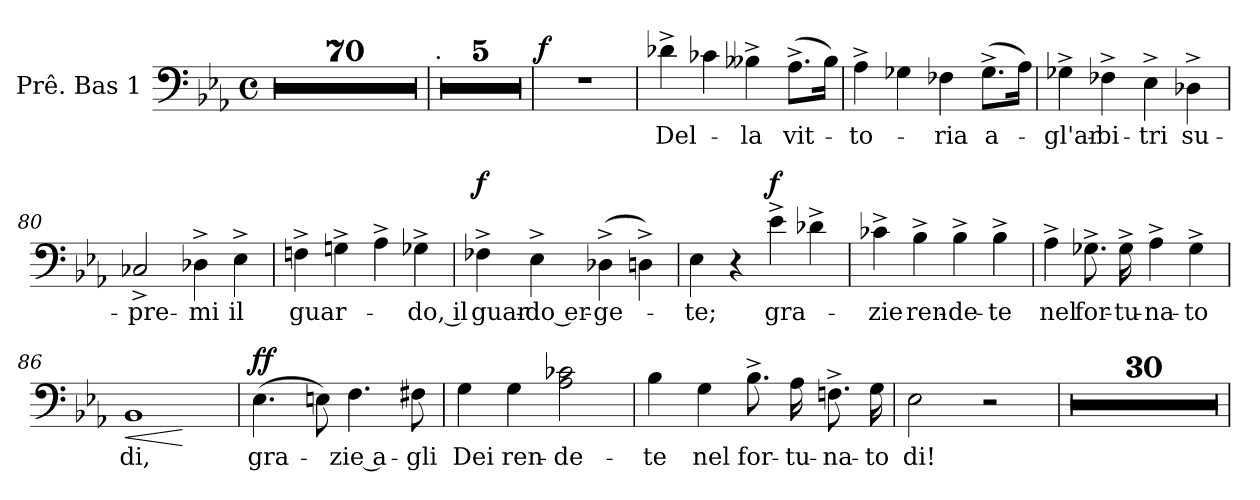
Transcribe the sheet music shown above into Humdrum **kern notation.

**kern	**text	**dynam
*part1	*part1	*part1
*staff1	*staff1	*staff1
*I"Prê. Bas 1	*	*
*I'Prê. B1	*	*
*clefF4	*	*
*k[b-e-a-]	*	*
*M4/4	*	*
*met(c)	*	*
=1	=1	=1
1r	.	.
=2	=2	=2
1r	.	.
!!LO:LB:g=z
=3	=3	=3
1r	.	.
=4	=4	=4
1r	.	.
=5	=5	=5
1r	.	.
=6	=6	=6
1r	.	.
!!LO:LB:g=z
=7	=7	=7
1r	.	.
=8	=8	=8
1r	.	.
=9	=9	=9
1r	.	.
!!LO:LB:g=z
=10	=10	=10
1r	.	.
=11	=11	=11
1r	.	.
=12	=12	=12
1r	.	.
!!LO:LB:g=z
=13	=13	=13
1r	.	.
=14	=14	=14
1r	.	.
=15	=15	=15
1r	.	.
=16	=16	=16
1r	.	.
!!LO:PB:g=z
=17	=17	=17
1r	.	.
=18	=18	=18
1r	.	.
=19	=19	=19
1r	.	.
=20	=20	=20
1r	.	.
!!LO:LB:g=z
=21	=21	=21
1r	.	.
=22	=22	=22
1r	.	.
=23	=23	=23
1r	.	.
=24	=24	=24
1r	.	.
!!LO:LB:g=z
=25	=25	=25
1r	.	.
=26	=26	=26
1r	.	.
=27	=27	=27
1r	.	.
=28	=28	=28
1r	.	.
!!LO:PB:g=z
=29	=29	=29
1r	.	.
=30	=30	=30
1r	.	.
=31	=31	=31
1r	.	.
=32	=32	=32
1r	.	.
!!LO:LB:g=z
=33	=33	=33
1r	.	.
=34	=34	=34
1r	.	.
=35	=35	=35
1r	.	.
=36	=36	=36
1r	.	.
!!LO:PB:g=z
=37	=37	=37
1r	.	.
=38	=38	=38
1r	.	.
=39	=39	=39
1r	.	.
!!LO:LB:g=z
=40	=40	=40
1r	.	.
=41	=41	=41
1r	.	.
=42	=42	=42
1r	.	.
!!LO:PB:g=z
=43	=43	=43
1r	.	.
=44	=44	=44
1r	.	.
=45	=45	=45
1r	.	.
!!LO:LB:g=z
=46	=46	=46
1r	.	.
=47	=47	=47
1r	.	.
=48	=48	=48
1r	.	.
!!LO:PB:g=z
=49	=49	=49
1r	.	.
=50	=50	=50
1r	.	.
=51	=51	=51
1r	.	.
!!LO:LB:g=z
=52	=52	=52
1r	.	.
=53	=53	=53
1r	.	.
=54	=54	=54
1r	.	.
!!LO:PB:g=z
=55	=55	=55
1r	.	.
=56	=56	=56
1r	.	.
=57	=57	=57
1r	.	.
=58	=58	=58
1r	.	.
!!LO:LB:g=z
=59	=59	=59
1r	.	.
=60	=60	=60
1r	.	.
=61	=61	=61
1r	.	.
!!LO:PB:g=z
=62	=62	=62
1r	.	.
=63	=63	=63
1r	.	.
=64	=64	=64
1r	.	.
!!LO:LB:g=z
=65	=65	=65
1r	.	.
=66	=66	=66
1r	.	.
=67	=67	=67
1r	.	.
!!LO:LB:g=z
=68	=68	=68
1r	.	.
=69	=69	=69
1r	.	.
=70	=70	=70
1r	.	.
!!LO:PB:g=z
=71	=71	=71
!LO:TX:a:t=.	!	!
1r	.	.
=72	=72	=72
1r	.	.
=73	=73	=73
1r	.	.
=74	=74	=74
1r	.	.
!!LO:LB:g=z
=75	=75	=75
1r	.	.
=76	=76	=76
!	!	!LO:DY:a
1r	.	f
=77	=77	=77
!	!LO:LY:b:color=#0055FF	!
4d-X^\	Del-	.
4c-X\	.	.
!	!LO:LY:b:color=#0055FF	!
4B--X^\	-la	.
!	!LO:LY:b:color=#0055FF	!
(>8.A-^\L	vit-	.
16B--\Jk)	.	.
=78	=78	=78
!	!LO:LY:b:color=#0055FF	!
4A-^\	-to-	.
4G-X\	.	.
!	!LO:LY:b:color=#0055FF	!
4F-X\	-ria	.
!	!LO:LY:b:color=#0055FF	!
(>8.G-^\L	a-	.
16A-\Jk)	.	.
!!LO:PB:g=z
=79	=79	=79
!	!LO:LY:b:color=#0055FF	!
4G-X^\	-gl'ar-	.
!	!LO:LY:b:color=#0055FF	!
4F-X^\	-bi-	.
!	!LO:LY:b:color=#0055FF	!
4E-^\	-tri	.
!	!LO:LY:b:color=#0055FF	!
4D-X^\	su-	.
=80	=80	=80
!	!LO:LY:b:color=#0055FF	!
2C-X^/	-pre-	.
!	!LO:LY:b:color=#0055FF	!
4D-X^\	-mi	.
!	!LO:LY:b:color=#0055FF	!
4E-^\	il	.
=81	=81	=81
!	!LO:LY:b:color=#0055FF	!
4Fn^\	guar-	.
4Gn^\	.	.
4A-^\	.	.
!	!LO:LY:b:color=#0055FF	!
4G-X^\	do, il	.
=82	=82	=82
!	!LO:LY:b:color=#0055FF	!LO:DY:a
4F-X^\	guar-	f
!	!LO:LY:b:color=#0055FF	!
4E-^\	do er-	.
!	!LO:LY:b:color=#0055FF	!
(>4D-X^\	-ge-	.
4Dn^\)	.	.
!!LO:LB:g=z
=83	=83	=83
!	!LO:LY:b:color=#0055FF	!
4E-\	-te;	.
4r	.	.
!	!LO:LY:b:color=#0055FF	!LO:DY:a
4e-^\	gra-	f
4d-X^\	.	.
=84	=84	=84
!	!LO:LY:b:color=#0055FF	!
4c-X^\	-zie	.
!	!LO:LY:b:color=#0055FF	!
4B-^\	ren-	.
!	!LO:LY:b:color=#0055FF	!
4B-^\	-de-	.
!	!LO:LY:b:color=#0055FF	!
4B-^\	-te	.
=85	=85	=85
!	!LO:LY:b:color=#0055FF	!
4A-^\	nel	.
!	!LO:LY:b:color=#0055FF	!
8.G-X^\	for-	.
!	!LO:LY:b:color=#0055FF	!
16G-^\	-tu-	.
!	!LO:LY:b:color=#0055FF	!
4A-^\	-na-	.
!	!LO:LY:b:color=#0055FF	!
4G-^\	-to	.
=86	=86	=86
!	!LO:LY:b:color=#0055FF	!LO:HP:b
1BB-	di,	<
.	.	[
!!LO:PB:g=z
=87	=87	=87
!	!LO:LY:b:color=#0055FF	!LO:DY:a
(>4.E-\	gra-	ff
8En\)	.	.
!	!LO:LY:b:color=#0055FF	!
4.F\	zie a-	.
!	!LO:LY:b:color=#0055FF	!
8F#X\	-gli	.
=88	=88	=88
!	!LO:LY:b:color=#0055FF	!
4G\	Dei	.
!	!LO:LY:b:color=#0055FF	!
4G\	ren-	.
!	!LO:LY:b:color=#0055FF	!
2A-\ 2c-X\	-de-	.
=89	=89	=89
!	!LO:LY:b:color=#0055FF	!
4B-\	-te	.
!	!LO:LY:b:color=#0055FF	!
4G\	nel	.
!	!LO:LY:b:color=#0055FF	!
8.B-^\	for-	.
!	!LO:LY:b:color=#0055FF	!
16A-\	-tu-	.
!	!LO:LY:b:color=#0055FF	!
8.Fn^\	-na-	.
!	!LO:LY:b:color=#0055FF	!
16G\	-to	.
=90	=90	=90
!	!LO:LY:b:color=#0055FF	!
2E-\	di!	.
2r	.	.
!!LO:LB:g=z
=91	=91	=91
1r	.	.
=92	=92	=92
1r	.	.
=93	=93	=93
1r	.	.
=94	=94	=94
1r	.	.
!!LO:PB:g=z
=95	=95	=95
1r	.	.
=96	=96	=96
1r	.	.
=97	=97	=97
1r	.	.
=98	=98	=98
1r	.	.
!!LO:LB:g=z
=99	=99	=99
1r	.	.
=100	=100	=100
1r	.	.
=101	=101	=101
1r	.	.
=102	=102	=102
1r	.	.
!!LO:LB:g=z
=103	=103	=103
1r	.	.
=104	=104	=104
1r	.	.
=105	=105	=105
1r	.	.
=106	=106	=106
1r	.	.
!!LO:LB:g=z
=107	=107	=107
1r	.	.
=108	=108	=108
1r	.	.
=109	=109	=109
1r	.	.
!!LO:LB:g=z
=110	=110	=110
1r	.	.
=111	=111	=111
1r	.	.
=112	=112	=112
1r	.	.
!!LO:LB:g=z
=113	=113	=113
1r	.	.
=114	=114	=114
1r	.	.
=115	=115	=115
1r	.	.
!!LO:PB:g=z
=116	=116	=116
1r	.	.
=117	=117	=117
1r	.	.
=118	=118	=118
1r	.	.
!!LO:LB:g=z
=119	=119	=119
1r	.	.
=120	=120	=120
1r	.	.
=	=	=
*-	*-	*-
